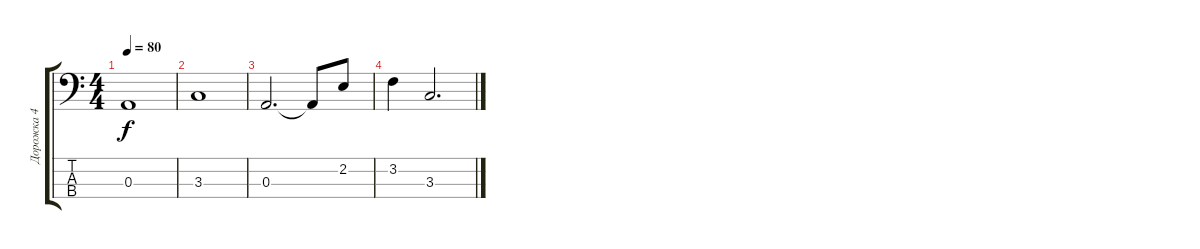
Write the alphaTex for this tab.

\track ("Дорожка 4" "Дорожка 4") {instrument electricbassfinger}
\staff {score tabs}
\tuning (G2 D2 A1 E1) {hide}
\ts (4 4)
\tempo 80
\clef f4
\ks c
0.3.1{dy f} |
3.3.1 |
0.3.2{d} 0.3{t}.8 2.2.8 |
3.2.4 3.3.2{d}
